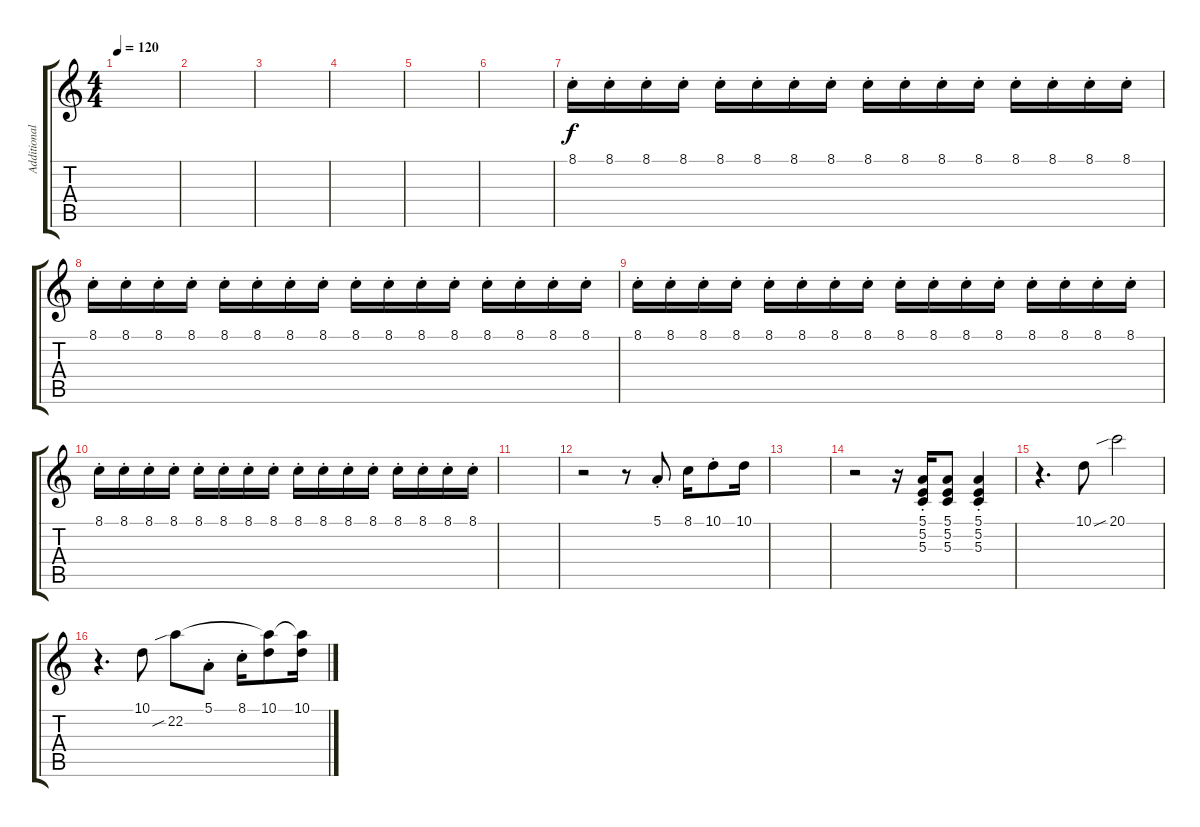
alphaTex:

\track ("Additional Effects" "Additional") {instrument lead4chiff}
\staff {score tabs}
\tuning (E4 B3 G3 D3 A2 E2) {hide}
\ts (4 4)
\tempo 120
\clef g2
\ks c
|
|
|
|
|
|
8.1{st}.16 8.1{st}.16 8.1{st}.16 8.1{st}.16 8.1{st}.16 8.1{st}.16 8.1{st}.16 8.1{st}.16 8.1{st}.16 8.1{st}.16 8.1{st}.16 8.1{st}.16 8.1{st}.16 8.1{st}.16 8.1{st}.16 8.1{st}.16 |
8.1{st}.16 8.1{st}.16 8.1{st}.16 8.1{st}.16 8.1{st}.16 8.1{st}.16 8.1{st}.16 8.1{st}.16 8.1{st}.16 8.1{st}.16 8.1{st}.16 8.1{st}.16 8.1{st}.16 8.1{st}.16 8.1{st}.16 8.1{st}.16 |
8.1{st}.16 8.1{st}.16 8.1{st}.16 8.1{st}.16 8.1{st}.16 8.1{st}.16 8.1{st}.16 8.1{st}.16 8.1{st}.16 8.1{st}.16 8.1{st}.16 8.1{st}.16 8.1{st}.16 8.1{st}.16 8.1{st}.16 8.1{st}.16 |
8.1{st}.16 8.1{st}.16 8.1{st}.16 8.1{st}.16 8.1{st}.16 8.1{st}.16 8.1{st}.16 8.1{st}.16 8.1{st}.16 8.1{st}.16 8.1{st}.16 8.1{st}.16 8.1{st}.16 8.1{st}.16 8.1{st}.16 8.1{st}.16 |
|
r.2 r.8 5.1{st}.8 8.1.16 10.1{st}.8 10.1.16 |
|
r.2 r.16 (5.1{st} 5.2{st} 5.3{st}).16 (5.1 5.2 5.3).8 (5.1{st} 5.2{st} 5.3{st}).4 |
r.4{d} 10.1.8 20.1{sib}.2 |
r.4{d} 10.1.8 22.2{sib}.8 5.1{st}.8 8.1{st}.16 (10.1 22.2{t}).8 (10.1 22.2{t}).16
